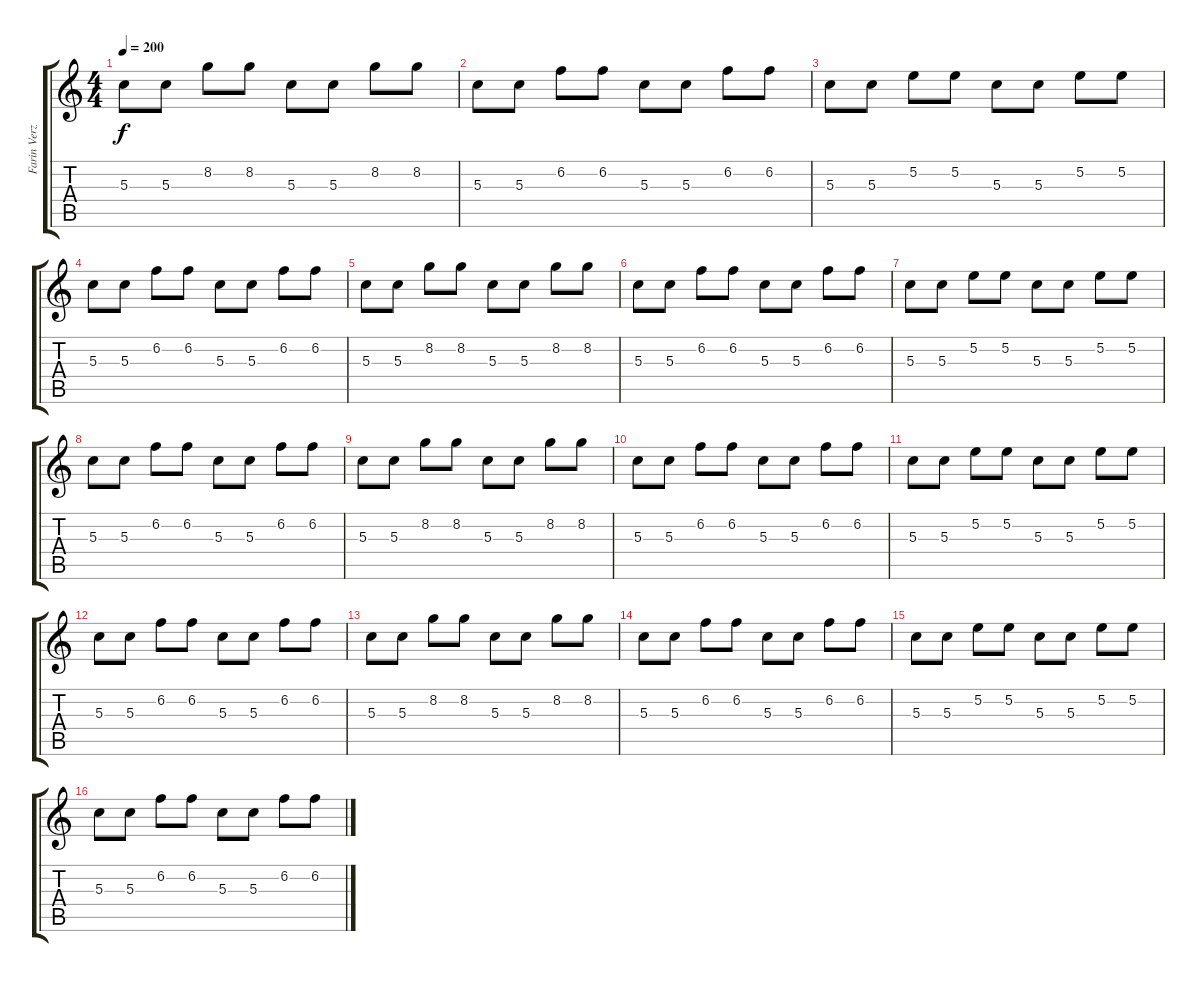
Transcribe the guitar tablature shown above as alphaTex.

\track ("Farin Verzerrt" "Farin Verz") {instrument distortionguitar}
\staff {score tabs}
\tuning (E4 B3 G3 D3 A2 E2) {hide}
\ts (4 4)
\tempo 200
\clef g2
\ks c
5.3.8{dy f} 5.3.8 8.2.8 8.2.8 5.3.8 5.3.8 8.2.8 8.2.8 |
5.3.8 5.3.8 6.2.8 6.2.8 5.3.8 5.3.8 6.2.8 6.2.8 |
5.3.8 5.3.8 5.2.8 5.2.8 5.3.8 5.3.8 5.2.8 5.2.8 |
5.3.8 5.3.8 6.2.8 6.2.8 5.3.8 5.3.8 6.2.8 6.2.8 |
5.3.8 5.3.8 8.2.8 8.2.8 5.3.8 5.3.8 8.2.8 8.2.8 |
5.3.8 5.3.8 6.2.8 6.2.8 5.3.8 5.3.8 6.2.8 6.2.8 |
5.3.8 5.3.8 5.2.8 5.2.8 5.3.8 5.3.8 5.2.8 5.2.8 |
5.3.8 5.3.8 6.2.8 6.2.8 5.3.8 5.3.8 6.2.8 6.2.8 |
5.3.8 5.3.8 8.2.8 8.2.8 5.3.8 5.3.8 8.2.8 8.2.8 |
5.3.8 5.3.8 6.2.8 6.2.8 5.3.8 5.3.8 6.2.8 6.2.8 |
5.3.8 5.3.8 5.2.8 5.2.8 5.3.8 5.3.8 5.2.8 5.2.8 |
5.3.8 5.3.8 6.2.8 6.2.8 5.3.8 5.3.8 6.2.8 6.2.8 |
5.3.8 5.3.8 8.2.8 8.2.8 5.3.8 5.3.8 8.2.8 8.2.8 |
5.3.8 5.3.8 6.2.8 6.2.8 5.3.8 5.3.8 6.2.8 6.2.8 |
5.3.8 5.3.8 5.2.8 5.2.8 5.3.8 5.3.8 5.2.8 5.2.8 |
5.3.8 5.3.8 6.2.8 6.2.8 5.3.8 5.3.8 6.2.8 6.2.8
